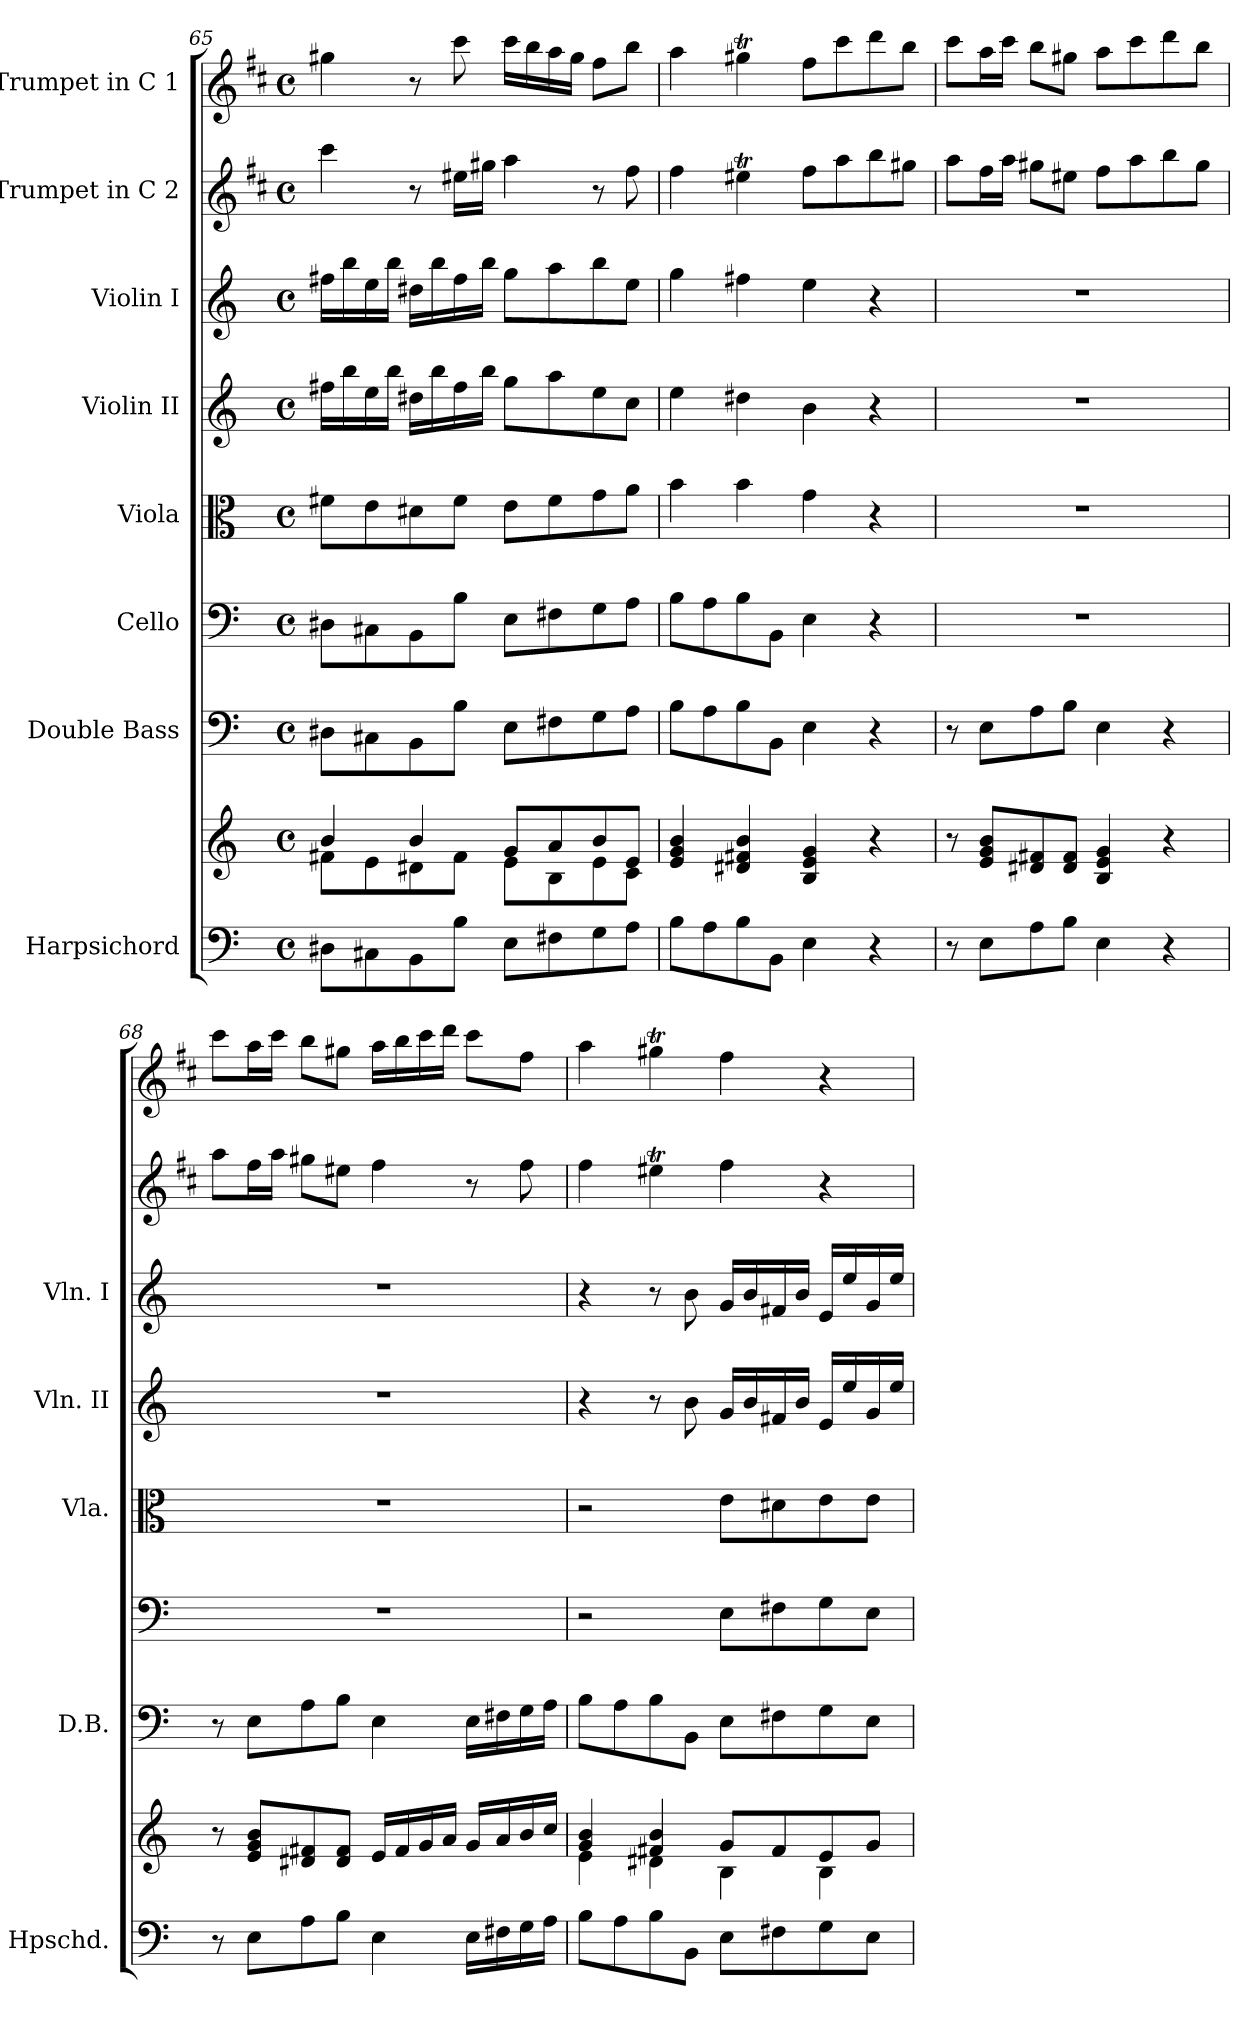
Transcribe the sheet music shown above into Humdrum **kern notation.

**kern	**kern	**kern	**kern	**kern	**kern	**kern	**kern	**kern
*part8	*part8	*part7	*part6	*part5	*part4	*part3	*part2	*part1
*staff9	*staff8	*staff7	*staff6	*staff5	*staff4	*staff3	*staff2	*staff1
*I"Harpsichord	*	*I"Double Bass	*I"Cello	*I"Viola	*I"Violin II	*I"Violin I	*I"Trumpet in C 2	*I"Trumpet in C 1
*I'Hpschd.	*	*I'D.B.	*	*I'Vla.	*I'Vln. II	*I'Vln. I	*	*
!!LO:PB:g=z
*clefF4	*clefG2	*clefF4	*clefF4	*clefC3	*clefG2	*clefG2	*clefG2	*clefG2
*	*	*ITrd7c12	*	*	*	*	*ITrd1c2	*ITrd1c2
*k[]	*k[]	*k[]	*k[]	*k[]	*k[]	*k[]	*k[]	*k[]
*M4/4	*M4/4	*M4/4	*M4/4	*M4/4	*M4/4	*M4/4	*M4/4	*M4/4
*met(c)	*met(c)	*met(c)	*met(c)	*met(c)	*met(c)	*met(c)	*met(c)	*met(c)
=65	=65	=65	=65	=65	=65	=65	=65	=65
*	*^	*	*	*	*	*	*	*
8D#X\L	4b/	8f#X\L	8DD#X\L	8D#X\L	8f#X\L	16ff#X\LL	16ff#X\LL	4bb\	4ff#X\
.	.	.	.	.	.	16bb\	16bb\	.	.
8C#X\	.	8e\	8CC#X\	8C#X\	8e\	16ee\	16ee\	.	.
.	.	.	.	.	.	16bb\JJ	16bb\JJ	.	.
8BB\	4b/	8d#X\	8BBB\	8BB\	8d#X\	16dd#X\LL	16dd#X\LL	8r	8r
.	.	.	.	.	.	16bb\	16bb\	.	.
8B\J	.	8f#\J	8BB\J	8B\J	8f#\J	16ff#\	16ff#\	16dd#X\LL	8bb\
.	.	.	.	.	.	16bb\JJ	16bb\JJ	16ff#X\JJ	.
8E\L	8g/L	8e\L	8EE\L	8E\L	8e\L	8gg\L	8gg\L	4gg\	16bb\LL
.	.	.	.	.	.	.	.	.	16aa\
8F#X\	8a/	8B\	8FF#X\	8F#X\	8f#\	8aa\	8aa\	.	16gg\
.	.	.	.	.	.	.	.	.	16ff#\JJ
8G\	8b/	8e\	8GG\	8G\	8g\	8ee\	8bb\	8r	8ee\L
8A\J	8e/J	8c\J	8AA\J	8A\J	8a\J	8cc\J	8ee\J	8ee\	8aa\J
*	*v	*v	*	*	*	*	*	*	*
=66	=66	=66	=66	=66	=66	=66	=66	=66
8B\L	4e/ 4g/ 4b/	8BB\L	8B\L	4b\	4ee\	4gg\	4ee\	4gg\
8A\	.	8AA\	8A\	.	.	.	.	.
8B\	4d#X/ 4f#X/ 4b/	8BB\	8B\	4b\	4dd#X\	4ff#X\	4dd#Xt\	4ff#Xt\
8BB\J	.	8BBB\J	8BB\J	.	.	.	.	.
4E\	4B/ 4e/ 4g/	4EE\	4E\	4g\	4b\	4ee\	8ee\L	8ee\L
.	.	.	.	.	.	.	8gg\	8bb\
4r	4r	4r	4r	4r	4r	4r	8aa\	8ccc\
.	.	.	.	.	.	.	8ff#X\J	8aa\J
!!LO:PB:g=z
=67	=67	=67	=67	=67	=67	=67	=67	=67
8r	8r	8r	1r	1r	1r	1r	8gg\L	8bb\L
8E\L	8e/ 8g/ 8b/L	8EE\L	.	.	.	.	16ee\L	16gg\L
.	.	.	.	.	.	.	16gg\JJ	16bb\JJ
8A\	8d#X/ 8f#X/	8AA\	.	.	.	.	8ff#X\L	8aa\L
8B\J	8d#/ 8f#/J	8BB\J	.	.	.	.	8dd#X\J	8ff#X\J
4E\	4B/ 4e/ 4g/	4EE\	.	.	.	.	8ee\L	8gg\L
.	.	.	.	.	.	.	8gg\	8bb\
4r	4r	4r	.	.	.	.	8aa\	8ccc\
.	.	.	.	.	.	.	8ff#\J	8aa\J
!!LO:PB:g=z
=68	=68	=68	=68	=68	=68	=68	=68	=68
8r	8r	8r	1r	1r	1r	1r	8gg\L	8bb\L
8E\L	8e/ 8g/ 8b/L	8EE\L	.	.	.	.	16ee\L	16gg\L
.	.	.	.	.	.	.	16gg\JJ	16bb\JJ
8A\	8d#X/ 8f#X/	8AA\	.	.	.	.	8ff#X\L	8aa\L
8B\J	8d#/ 8f#/J	8BB\J	.	.	.	.	8dd#X\J	8ff#X\J
4E\	16e/LL	4EE\	.	.	.	.	4ee\	16gg\LL
.	16f#/	.	.	.	.	.	.	16aa\
.	16g/	.	.	.	.	.	.	16bb\
.	16a/JJ	.	.	.	.	.	.	16ccc\JJ
16E\LL	16g/LL	16EE\LL	.	.	.	.	8r	8bb\L
16F#X\	16a/	16FF#X\	.	.	.	.	.	.
16G\	16b/	16GG\	.	.	.	.	8ee\	8ee\J
16A\JJ	16cc/JJ	16AA\JJ	.	.	.	.	.	.
=69	=69	=69	=69	=69	=69	=69	=69	=69
*	*^	*	*	*	*	*	*	*
8B\L	4g/ 4b/	4e\	8BB\L	2r	2r	4r	4r	4ee\	4gg\
8A\	.	.	8AA\	.	.	.	.	.	.
8B\	4f#X/ 4b/	4d#X\	8BB\	.	.	8r	8r	4dd#Xt\	4ff#Xt\
8BB\J	.	.	8BBB\J	.	.	8b\	8b\	.	.
8E\L	8g/L	4B\	8EE\L	8E\L	8e\L	16g/LL	16g/LL	4ee\	4ee\
.	.	.	.	.	.	16b/	16b/	.	.
8F#X\	8f#/	.	8FF#X\	8F#X\	8d#X\	16f#X/	16f#X/	.	.
.	.	.	.	.	.	16b/JJ	16b/JJ	.	.
8G\	8e/	4B\	8GG\	8G\	8e\	16e/LL	16e/LL	4r	4r
.	.	.	.	.	.	16ee/	16ee/	.	.
8E\J	8g/J	.	8EE\J	8E\J	8e\J	16g/	16g/	.	.
.	.	.	.	.	.	16ee/JJ	16ee/JJ	.	.
*	*v	*v	*	*	*	*	*	*	*
=	=	=	=	=	=	=	=	=
*-	*-	*-	*-	*-	*-	*-	*-	*-
